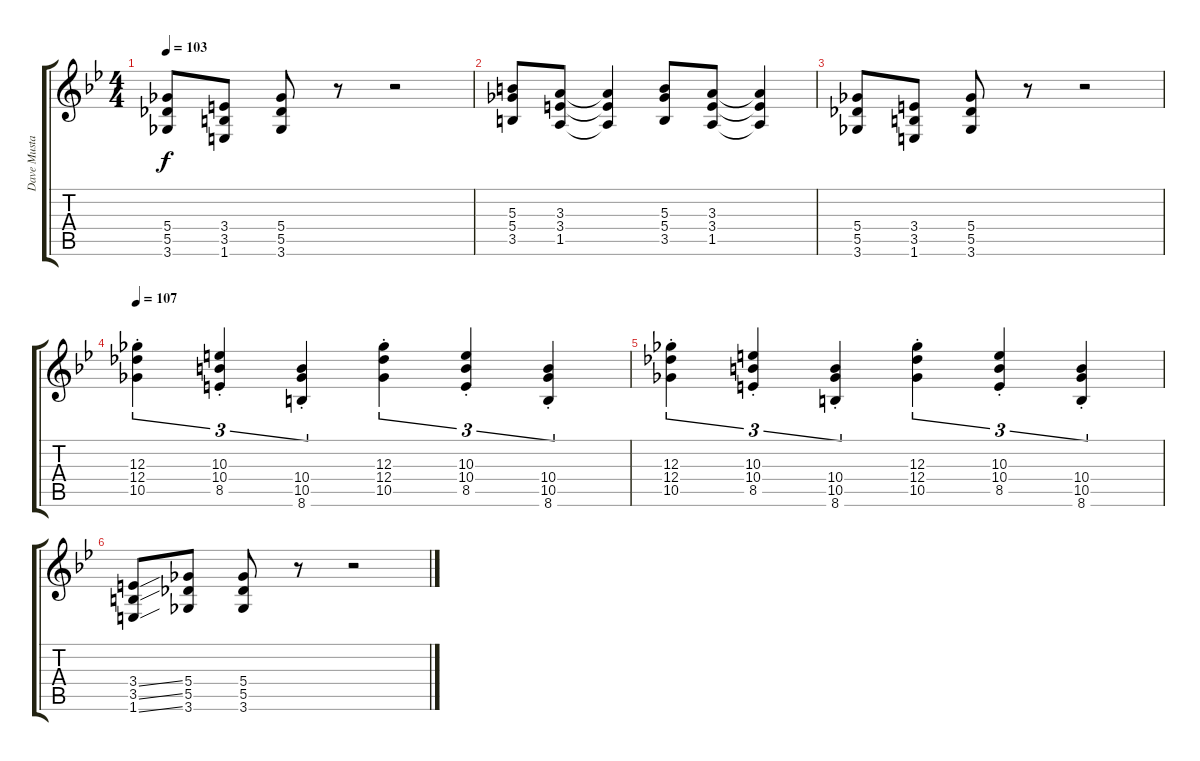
\track ("Dave Mustaime" "Dave Musta") {instrument overdrivenguitar}
\staff {score tabs}
\tuning (Eb4 Bb3 Gb3 Db3 Ab2 Eb2) {hide}
\ts (4 4)
\tempo 103
\clef g2
\ks bb
(5.4 5.5 3.6).8{dy f} (3.4 3.5 1.6).8 (5.4 5.5 3.6).8 r.8 r.2 |
(5.3 5.4 3.5).8 (3.3 3.4 1.5).8 (3.3{t} 3.4{t} 1.5{t}).4 (5.3 5.4 3.5).8 (3.3 3.4 1.5).8 (3.3{t} 3.4{t} 1.5{t}).4 |
(5.4 5.5 3.6).8 (3.4 3.5 1.6).8 (5.4 5.5 3.6).8 r.8 r.2 |
\tempo 107
(12.3{st} 12.4{st} 10.5{st}).4{tu (3 2)} (10.3{st} 10.4{st} 8.5{st}).4{tu (3 2)} (10.4{st} 10.5{st} 8.6{st}).4{tu (3 2)} (12.3{st} 12.4{st} 10.5{st}).4{tu (3 2)} (10.3{st} 10.4{st} 8.5{st}).4{tu (3 2)} (10.4{st} 10.5{st} 8.6{st}).4{tu (3 2)} |
(12.3{st} 12.4{st} 10.5{st}).4{tu (3 2)} (10.3{st} 10.4{st} 8.5{st}).4{tu (3 2)} (10.4{st} 10.5{st} 8.6{st}).4{tu (3 2)} (12.3{st} 12.4{st} 10.5{st}).4{tu (3 2)} (10.3{st} 10.4{st} 8.5{st}).4{tu (3 2)} (10.4{st} 10.5{st} 8.6{st}).4{tu (3 2)} |
(3.4{ss} 3.5{ss} 1.6{ss}).8 (5.4 5.5 3.6).8 (5.4 5.5 3.6).8 r.8 r.2
